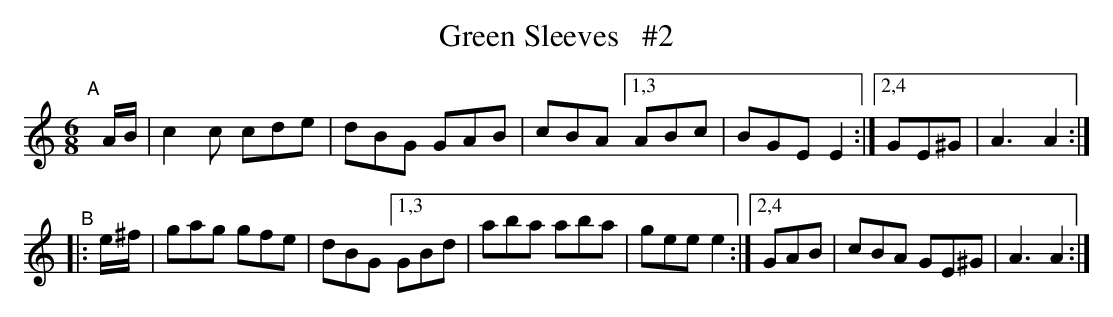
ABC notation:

X:1
T: Green Sleeves   #2
M: 6/8
L: 1/8
K: Am
"^A"[|] A/B/ | c2c cde | dBG GAB | cBA [1,3 ABc | BGE E2 :|[2,4 GE^G | A3 A2 :|
"^B"|: e/^f/ | gag gfe | dBG [1,3 GBd | aba aba | gee e2 :|[2,4 GAB | cBA GE^G | A3 A2 :|
